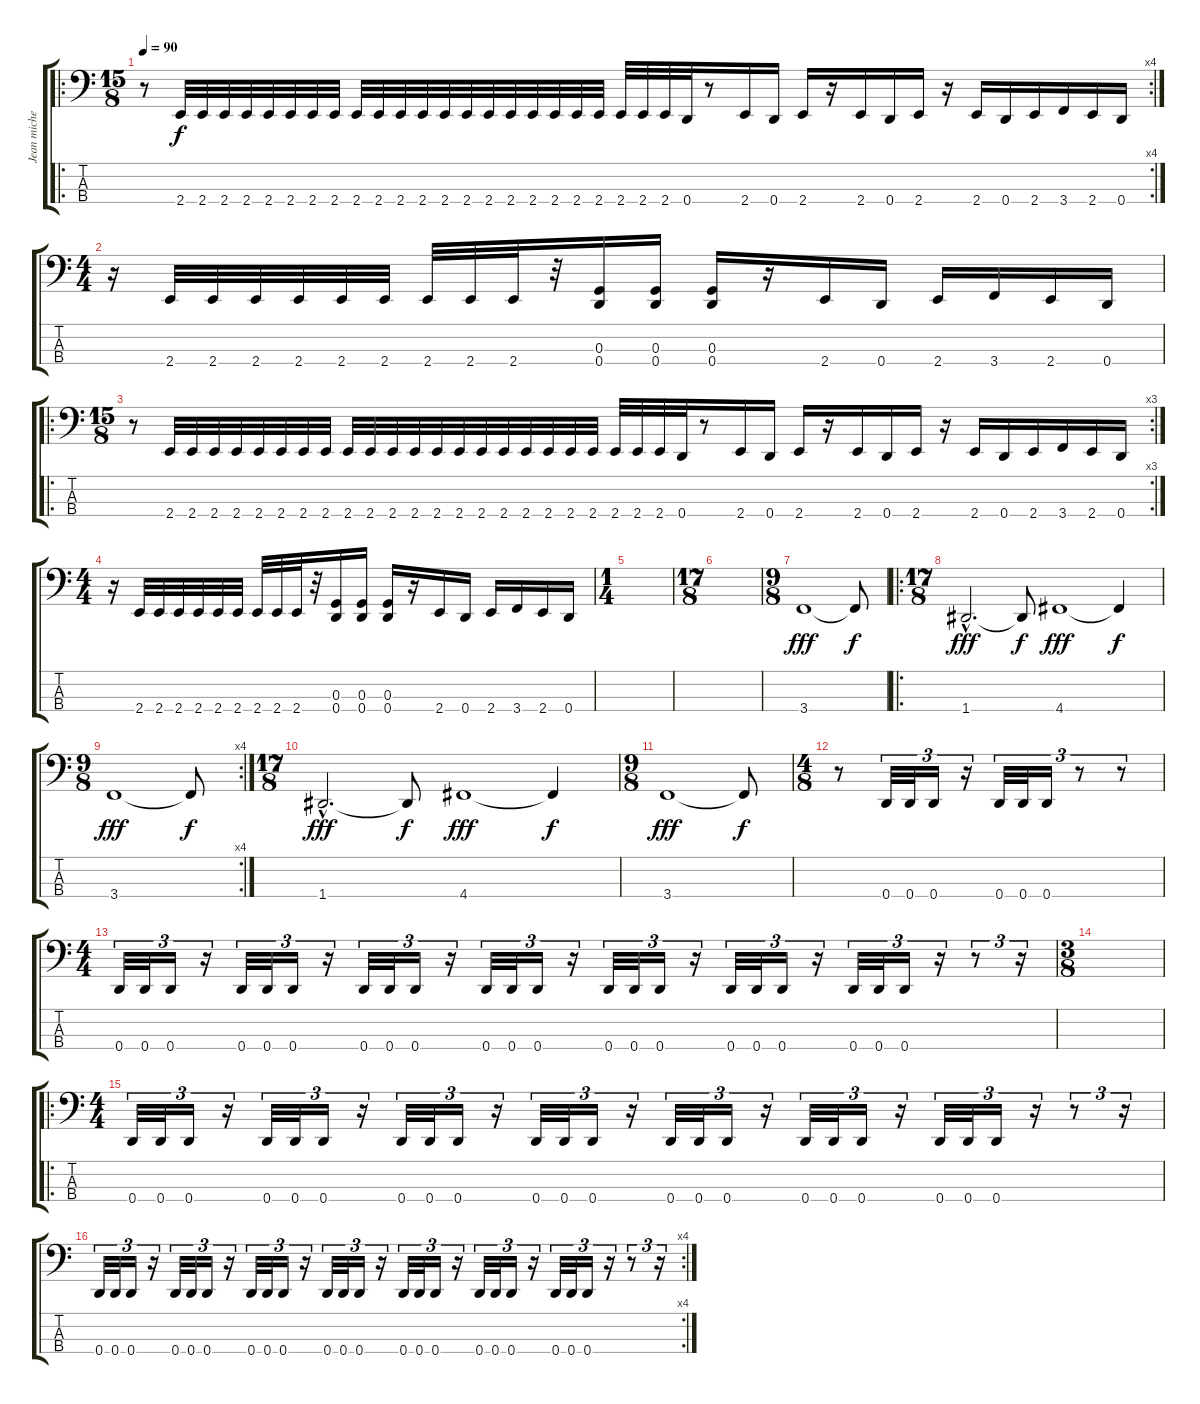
\track ("Jean michel" "Jean miche") {instrument electricbasspick}
\staff {score tabs}
\tuning (F2 C2 G1 D1) {hide}
\ro
\rc 4
\ts (15 8)
\tempo 90
\clef f4
\ks c
r.8{dy fff} 2.4.32{dy f} 2.4.32 2.4.32 2.4.32 2.4.32 2.4.32 2.4.32 2.4.32 2.4.32 2.4.32 2.4.32 2.4.32 2.4.32 2.4.32 2.4.32 2.4.32 2.4.32 2.4.32 2.4.32 2.4.32 2.4.32 2.4.32 2.4.32 0.4.32 r.8 2.4.16 0.4.16 2.4.16 r.16 2.4.16 0.4.16 2.4.16 r.16 2.4.16 0.4.16 2.4.16 3.4.16 2.4.16 0.4.16 |
\ts (4 4)
r.16 2.4.32 2.4.32 2.4.32 2.4.32 2.4.32 2.4.32 2.4.32 2.4.32 2.4.32 r.32 (0.3 0.4).16 (0.3 0.4).16 (0.3 0.4).16 r.16 2.4.16 0.4.16 2.4.16 3.4.16 2.4.16 0.4.16 |
\ro
\rc 3
\ts (15 8)
r.8 2.4.32 2.4.32 2.4.32 2.4.32 2.4.32 2.4.32 2.4.32 2.4.32 2.4.32 2.4.32 2.4.32 2.4.32 2.4.32 2.4.32 2.4.32 2.4.32 2.4.32 2.4.32 2.4.32 2.4.32 2.4.32 2.4.32 2.4.32 0.4.32 r.8 2.4.16 0.4.16 2.4.16 r.16 2.4.16 0.4.16 2.4.16 r.16 2.4.16 0.4.16 2.4.16 3.4.16 2.4.16 0.4.16 |
\ts (4 4)
r.16 2.4.32 2.4.32 2.4.32 2.4.32 2.4.32 2.4.32 2.4.32 2.4.32 2.4.32 r.32 (0.3 0.4).16 (0.3 0.4).16 (0.3 0.4).16 r.16 2.4.16 0.4.16 2.4.16 3.4.16 2.4.16 0.4.16 |
\ts (1 4)
|
\ts (17 8)
|
\ts (9 8)
3.4.1{dy fff} 3.4{t}.8{dy f} |
\ro
\ts (17 8)
1.4{hac}.2{d dy fff} 1.4{t}.8{dy f} 4.4.1{dy fff} 4.4{t}.4{dy f} |
\rc 4
\ts (9 8)
3.4.1{dy fff} 3.4{t}.8{dy f} |
\ts (17 8)
1.4{hac}.2{d dy fff} 1.4{t}.8{dy f} 4.4.1{dy fff} 4.4{t}.4{dy f} |
\ts (9 8)
3.4.1{dy fff} 3.4{t}.8{dy f} |
\ts (4 8)
r.8 0.4.32{tu (3 2)} 0.4.32{tu (3 2)} 0.4.16{tu (3 2)} r.16{tu (3 2)} 0.4.32{tu (3 2)} 0.4.32{tu (3 2)} 0.4.16{tu (3 2)} r.8{tu (3 2)} r.8{tu (3 2)} |
\ts (4 4)
0.4.32{tu (3 2)} 0.4.32{tu (3 2)} 0.4.16{tu (3 2)} r.16{tu (3 2)} 0.4.32{tu (3 2)} 0.4.32{tu (3 2)} 0.4.16{tu (3 2)} r.16{tu (3 2)} 0.4.32{tu (3 2)} 0.4.32{tu (3 2)} 0.4.16{tu (3 2)} r.16{tu (3 2)} 0.4.32{tu (3 2)} 0.4.32{tu (3 2)} 0.4.16{tu (3 2)} r.16{tu (3 2)} 0.4.32{tu (3 2)} 0.4.32{tu (3 2)} 0.4.16{tu (3 2)} r.16{tu (3 2)} 0.4.32{tu (3 2)} 0.4.32{tu (3 2)} 0.4.16{tu (3 2)} r.16{tu (3 2)} 0.4.32{tu (3 2)} 0.4.32{tu (3 2)} 0.4.16{tu (3 2)} r.16{tu (3 2)} r.8{tu (3 2)} r.16{tu (3 2)} |
\ts (3 8)
|
\ro
\ts (4 4)
0.4.32{tu (3 2)} 0.4.32{tu (3 2)} 0.4.16{tu (3 2)} r.16{tu (3 2)} 0.4.32{tu (3 2)} 0.4.32{tu (3 2)} 0.4.16{tu (3 2)} r.16{tu (3 2)} 0.4.32{tu (3 2)} 0.4.32{tu (3 2)} 0.4.16{tu (3 2)} r.16{tu (3 2)} 0.4.32{tu (3 2)} 0.4.32{tu (3 2)} 0.4.16{tu (3 2)} r.16{tu (3 2)} 0.4.32{tu (3 2)} 0.4.32{tu (3 2)} 0.4.16{tu (3 2)} r.16{tu (3 2)} 0.4.32{tu (3 2)} 0.4.32{tu (3 2)} 0.4.16{tu (3 2)} r.16{tu (3 2)} 0.4.32{tu (3 2)} 0.4.32{tu (3 2)} 0.4.16{tu (3 2)} r.16{tu (3 2)} r.8{tu (3 2)} r.16{tu (3 2)} |
\rc 4
0.4.32{tu (3 2)} 0.4.32{tu (3 2)} 0.4.16{tu (3 2)} r.16{tu (3 2)} 0.4.32{tu (3 2)} 0.4.32{tu (3 2)} 0.4.16{tu (3 2)} r.16{tu (3 2)} 0.4.32{tu (3 2)} 0.4.32{tu (3 2)} 0.4.16{tu (3 2)} r.16{tu (3 2)} 0.4.32{tu (3 2)} 0.4.32{tu (3 2)} 0.4.16{tu (3 2)} r.16{tu (3 2)} 0.4.32{tu (3 2)} 0.4.32{tu (3 2)} 0.4.16{tu (3 2)} r.16{tu (3 2)} 0.4.32{tu (3 2)} 0.4.32{tu (3 2)} 0.4.16{tu (3 2)} r.16{tu (3 2)} 0.4.32{tu (3 2)} 0.4.32{tu (3 2)} 0.4.16{tu (3 2)} r.16{tu (3 2)} r.8{tu (3 2)} r.16{tu (3 2)}
